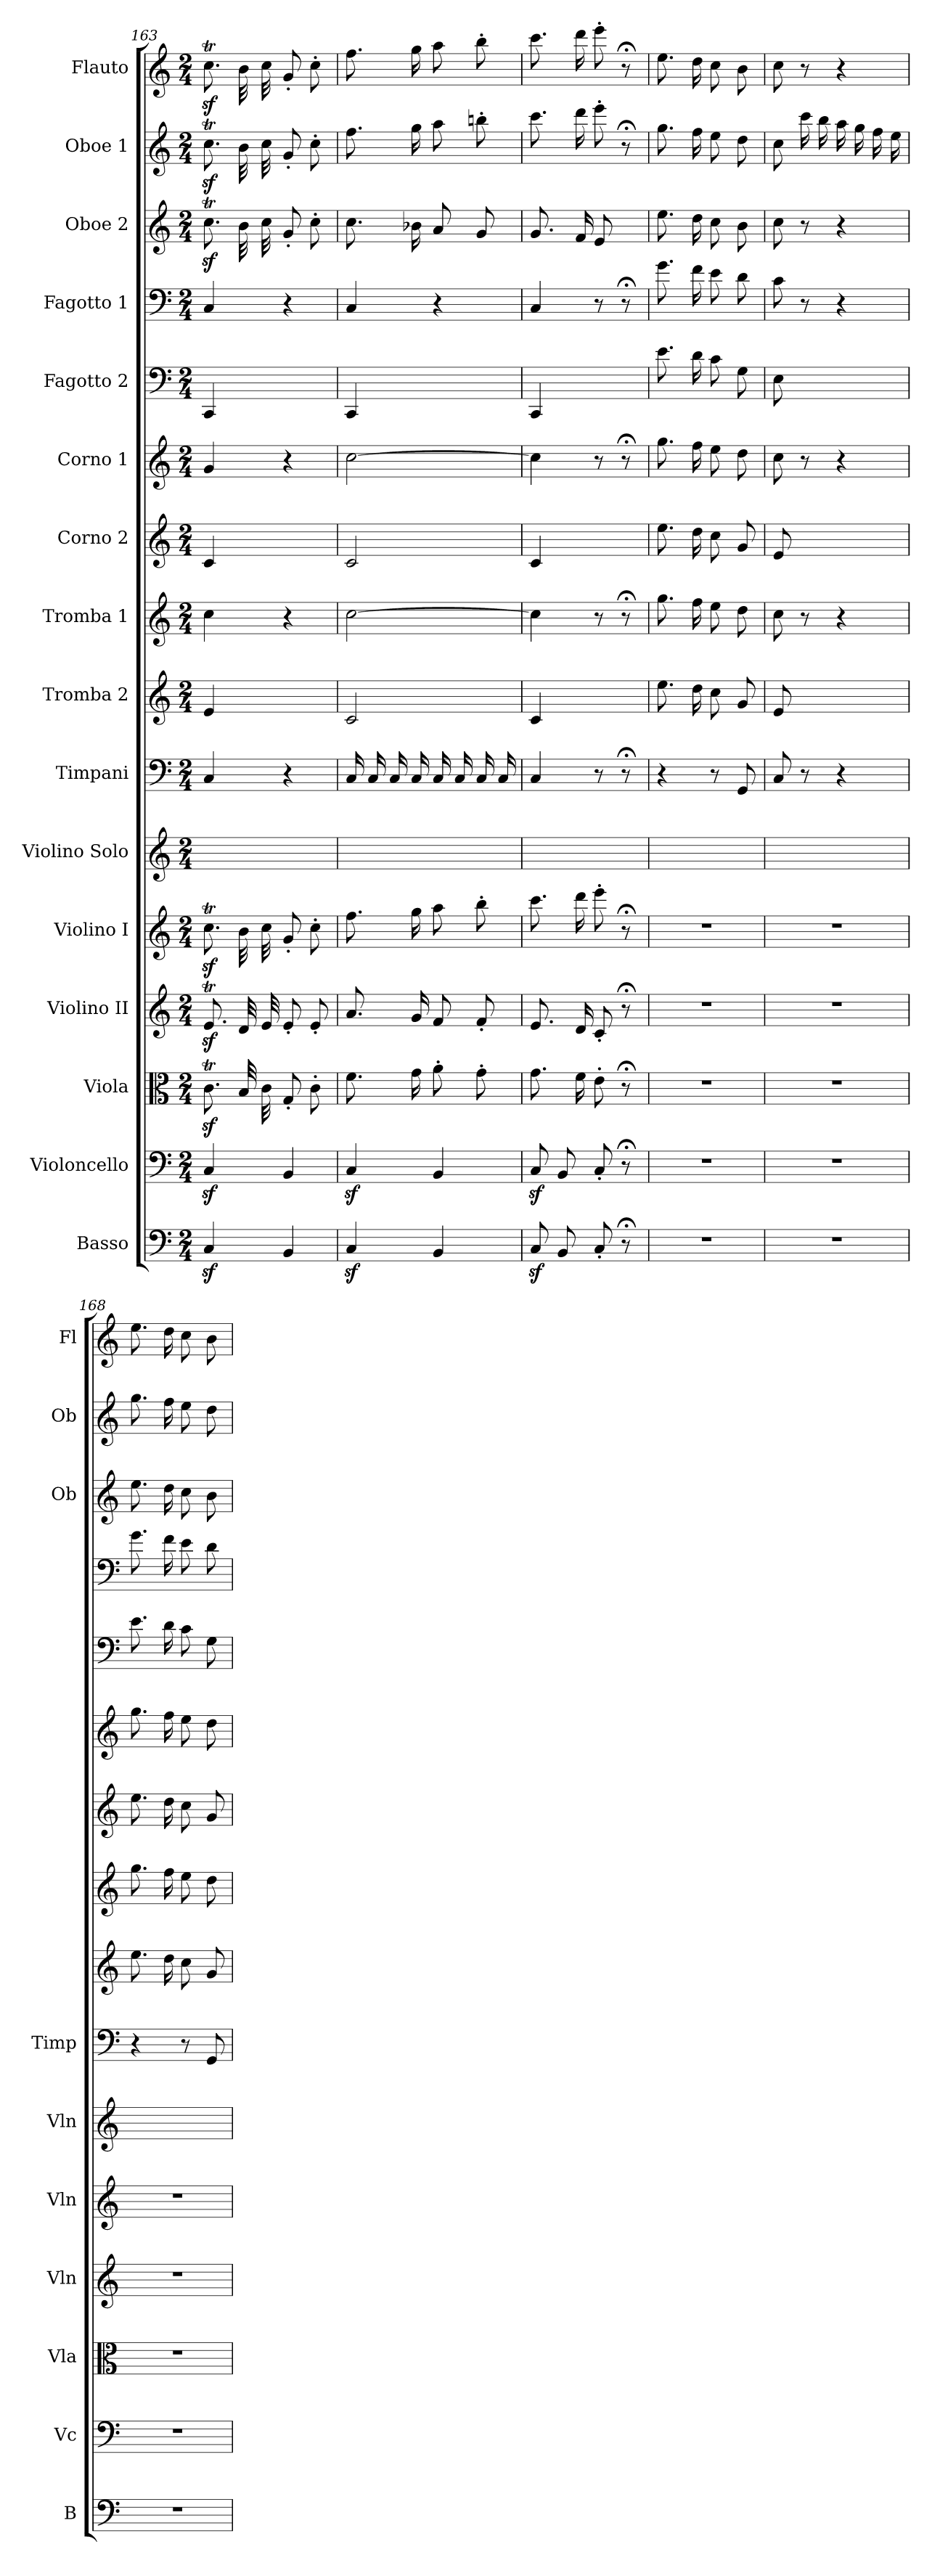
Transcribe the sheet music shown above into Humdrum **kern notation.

**kern	**kern	**kern	**kern	**kern	**kern	**kern	**kern	**kern	**kern	**kern	**kern	**kern	**kern	**kern	**kern
*part16	*part15	*part14	*part13	*part12	*part11	*part10	*part9	*part8	*part7	*part6	*part5	*part4	*part3	*part2	*part1
*staff16	*staff15	*staff14	*staff13	*staff12	*staff11	*staff10	*staff9	*staff8	*staff7	*staff6	*staff5	*staff4	*staff3	*staff2	*staff1
*I"Basso	*I"Violoncello	*I"Viola	*I"Violino II	*I"Violino I	*I"Violino Solo	*I"Timpani	*I"Tromba 2	*I"Tromba 1	*I"Corno 2	*I"Corno 1	*I"Fagotto 2	*I"Fagotto 1	*I"Oboe 2	*I"Oboe 1	*I"Flauto
*I'B	*I'Vc	*I'Vla	*I'Vln	*I'Vln	*I'Vln	*I'Timp	*	*	*	*	*	*	*I'Ob	*I'Ob	*I'Fl
*clefF4	*clefF4	*clefC3	*clefG2	*clefG2	*clefG2	*clefF4	*clefG2	*clefG2	*clefG2	*clefG2	*clefF4	*clefF4	*clefG2	*clefG2	*clefG2
*ITrd7c12	*	*	*	*	*	*	*	*	*ITrd7c12	*ITrd7c12	*	*	*	*	*
*k[]	*k[]	*k[]	*k[]	*k[]	*	*	*	*	*	*	*k[]	*k[]	*k[]	*k[]	*k[]
*M2/4	*M2/4	*M2/4	*M2/4	*M2/4	*M2/4	*M2/4	*M2/4	*M2/4	*M2/4	*M2/4	*M2/4	*M2/4	*M2/4	*M2/4	*M2/4
=163	=163	=163	=163	=163	=163	=163	=163	=163	=163	=163	=163	=163	=163	=163	=163
4CCz	4Cz	8.czT	8.ezt	8.cczT	2ryy	4C	4e	4cc	4C	4G	4CC	4C	8.cczT	8.cczT	8.cczT
.	.	32B	32d	32b	.	.	.	.	.	.	.	.	32b	32b	32b
.	.	32c	32e	32cc	.	.	.	.	.	.	.	.	32cc	32cc	32cc
4BBB	4BB	8G'	8e'	8g'	.	4r	4ryy	4r	4ryy	4r	4ryy	4r	8g'	8g'	8g'
.	.	8c'	8e'	8cc'	.	.	.	.	.	.	.	.	8cc'	8cc'	8cc'
=164	=164	=164	=164	=164	=164	=164	=164	=164	=164	=164	=164	=164	=164	=164	=164
4CCz	4Cz	8.f	8.a	8.ff	2ryy	16C	2c	[2cc	2C	[2c	4CC	4C	8.cc	8.ff	8.ff
.	.	.	.	.	.	16C	.	.	.	.	.	.	.	.	.
.	.	.	.	.	.	16C	.	.	.	.	.	.	.	.	.
.	.	16g	16g	16gg	.	16C	.	.	.	.	.	.	16b-X	16gg	16gg
4BBB	4BB	8a'	8f	8aa	.	16C	.	.	.	.	4ryy	4r	8a	8aa	8aa
.	.	.	.	.	.	16C	.	.	.	.	.	.	.	.	.
.	.	8g'	8f'	8bb'	.	16C	.	.	.	.	.	.	8g	8bbn'	8bb'
.	.	.	.	.	.	16C	.	.	.	.	.	.	.	.	.
=165	=165	=165	=165	=165	=165	=165	=165	=165	=165	=165	=165	=165	=165	=165	=165
8CCz	8Cz	8.g	8.e	8.ccc	2ryy	4C	4c	4cc]	4C	4c]	4CC	4C	8.g	8.ccc	8.ccc
8BBB	8BB	.	.	.	.	.	.	.	.	.	.	.	.	.	.
.	.	16f	16d	16ddd	.	.	.	.	.	.	.	.	16f	16ddd	16ddd
8CC'	8C'	8e'	8c'	8eee'	.	8r	8ryy	8r	4ryy	8r	4ryy	8r	8e	8eee'	8eee'
8r;<	8r;<	8r;<	8r;<	8r;<	.	8r;<	8ryy	8r;<	.	8r;<	.	8r;<	8ryy	8r;<	8r;<
=166	=166	=166	=166	=166	=166	=166	=166	=166	=166	=166	=166	=166	=166	=166	=166
2r	2r	2r	2r	2r	2ryy	4r	8.ee	8.gg	8.e	8.g	8.e	8.g	8.ee	8.gg	8.ee
.	.	.	.	.	.	.	16dd	16ff	16d	16f	16d	16f	16dd	16ff	16dd
.	.	.	.	.	.	8r	8cc	8ee	8c	8e	8c	8e	8cc	8ee	8cc
.	.	.	.	.	.	8GG	8g	8dd	8G	8d	8G	8d	8b	8dd	8b
=167	=167	=167	=167	=167	=167	=167	=167	=167	=167	=167	=167	=167	=167	=167	=167
2r	2r	2r	2r	2r	2ryy	8C	8e	8cc	8E	8c	8E	8c	8cc	8cc	8cc
.	.	.	.	.	.	8r	8ryy	8r	8ryy	8r	8ryy	8r	8r	16ccc	8r
.	.	.	.	.	.	.	.	.	.	.	.	.	.	16bb	.
.	.	.	.	.	.	4r	4ryy	4r	4ryy	4r	4ryy	4r	4r	16aa	4r
.	.	.	.	.	.	.	.	.	.	.	.	.	.	16gg	.
.	.	.	.	.	.	.	.	.	.	.	.	.	.	16ff	.
.	.	.	.	.	.	.	.	.	.	.	.	.	.	16ee	.
=168	=168	=168	=168	=168	=168	=168	=168	=168	=168	=168	=168	=168	=168	=168	=168
2r	2r	2r	2r	2r	2ryy	4r	8.ee	8.gg	8.e	8.g	8.e	8.g	8.ee	8.gg	8.ee
.	.	.	.	.	.	.	16dd	16ff	16d	16f	16d	16f	16dd	16ff	16dd
.	.	.	.	.	.	8r	8cc	8ee	8c	8e	8c	8e	8cc	8ee	8cc
.	.	.	.	.	.	8GG	8g	8dd	8G	8d	8G	8d	8b	8dd	8b
=	=	=	=	=	=	=	=	=	=	=	=	=	=	=	=
*-	*-	*-	*-	*-	*-	*-	*-	*-	*-	*-	*-	*-	*-	*-	*-
